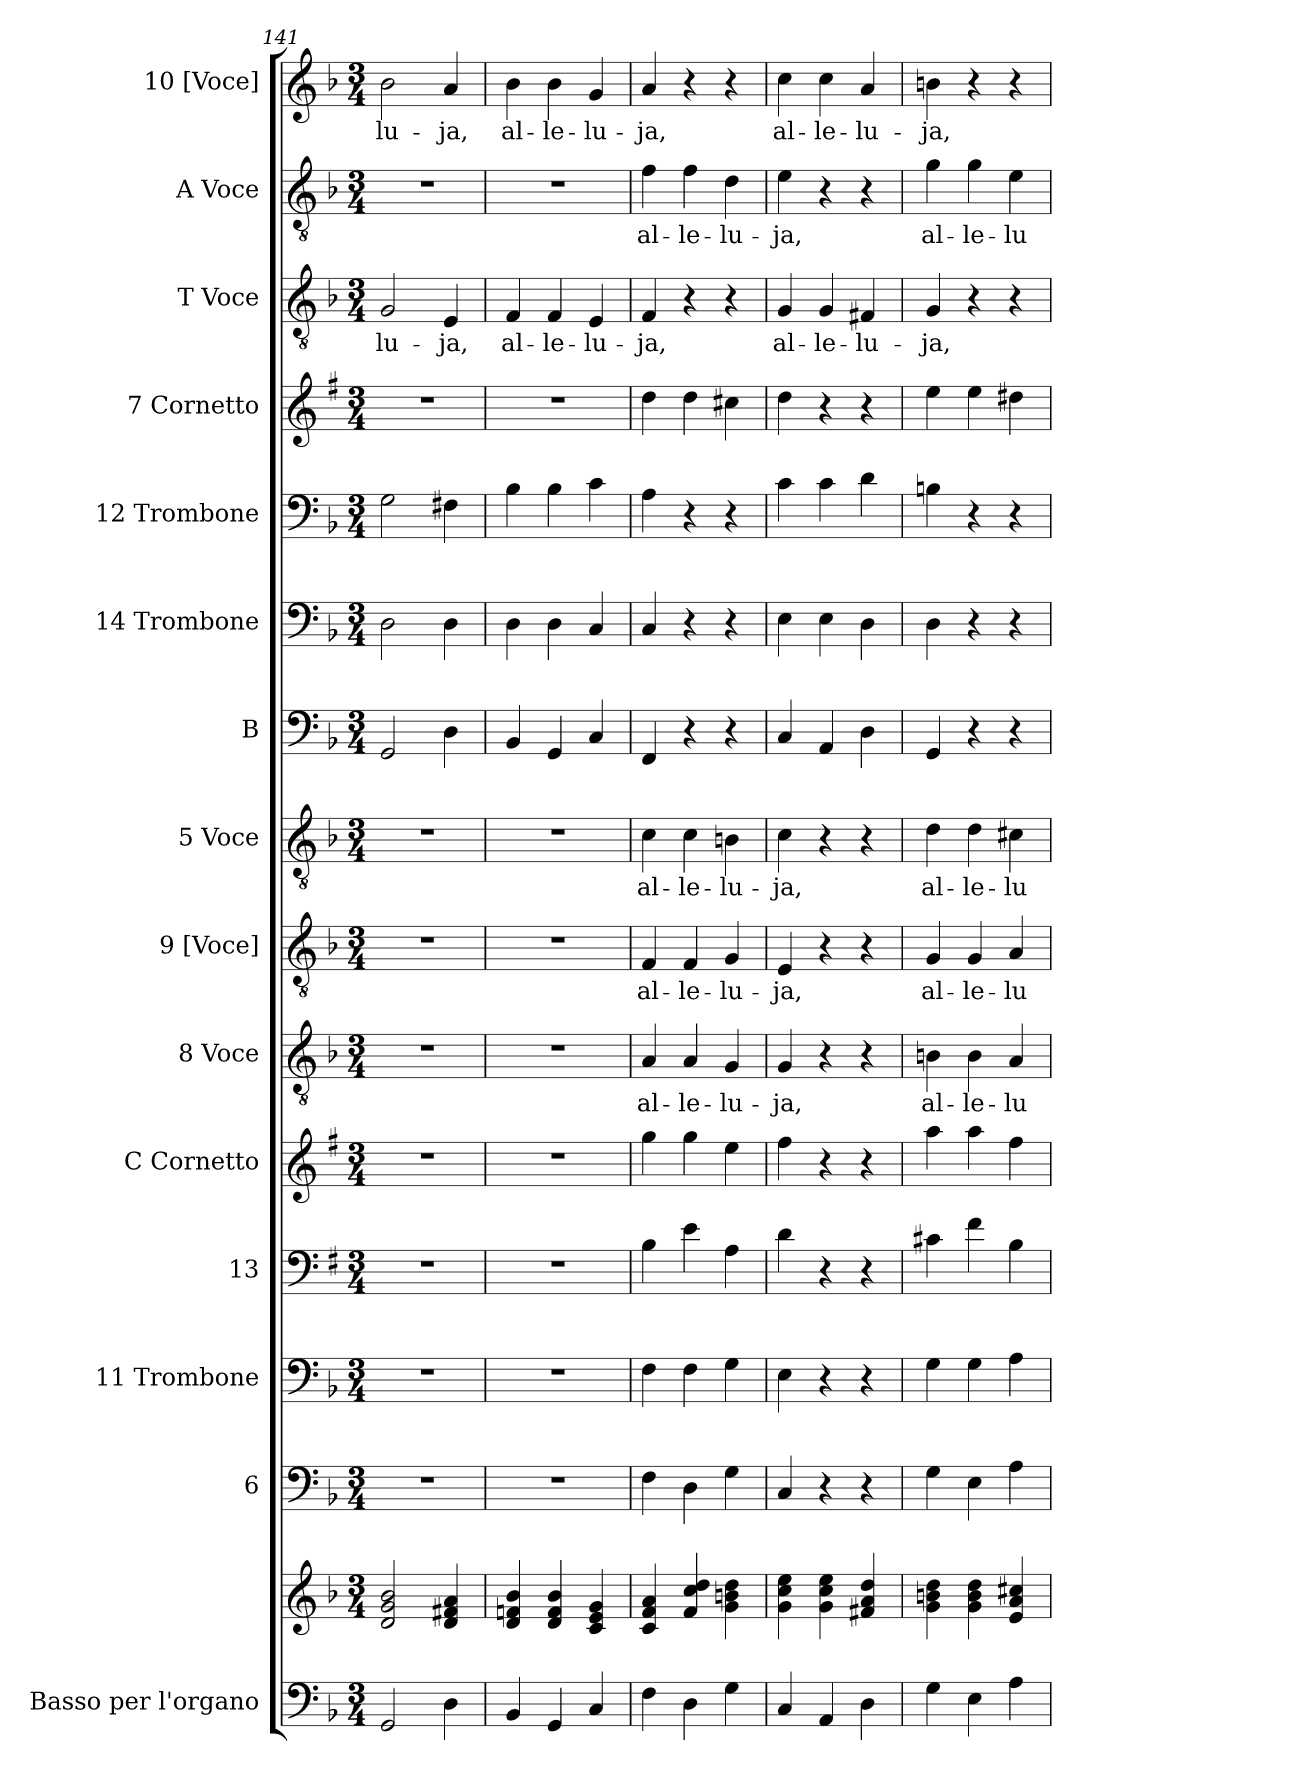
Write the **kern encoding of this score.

**kern	**kern	**kern	**kern	**kern	**kern	**kern	**text	**kern	**text	**kern	**text	**kern	**kern	**kern	**kern	**kern	**text	**kern	**text	**kern	**text
*part15	*part15	*part14	*part13	*part12	*part11	*part10	*part10	*part9	*part9	*part8	*part8	*part7	*part6	*part5	*part4	*part3	*part3	*part2	*part2	*part1	*part1
*staff16	*staff15	*staff14	*staff13	*staff12	*staff11	*staff10	*staff10	*staff9	*staff9	*staff8	*staff8	*staff7	*staff6	*staff5	*staff4	*staff3	*staff3	*staff2	*staff2	*staff1	*staff1
*I"Basso per l'organo	*	*I"6	*I"11 Trombone	*I"13	*I"C Cornetto	*I"8 Voce	*	*I"9 [Voce]	*	*I"5 Voce	*	*I"B	*I"14 Trombone	*I"12 Trombone	*I"7 Cornetto	*I"T Voce	*	*I"A Voce	*	*I"10 [Voce]	*
*	*	*	*	*	*I'Corn. 2	*	*	*	*	*	*	*	*	*	*	*I'T 1	*	*I'A1	*	*	*
*clefF4	*clefG2	*clefF4	*clefF4	*clefF4	*clefG2	*clefGv2	*	*clefGv2	*	*clefGv2	*	*clefF4	*clefF4	*clefF4	*clefG2	*clefGv2	*	*clefGv2	*	*clefG2	*
*	*	*	*	*ITrd1c2	*ITrd1c2	*	*	*	*	*	*	*	*	*	*ITrd1c2	*	*	*	*	*	*
*k[b-]	*k[b-]	*k[b-]	*k[b-]	*k[b-]	*k[b-]	*k[b-]	*	*k[b-]	*	*k[b-]	*	*k[b-]	*k[b-]	*k[b-]	*k[b-]	*k[b-]	*	*k[b-]	*	*k[b-]	*
*F:	*F:	*F:	*F:	*F:	*F:	*F:	*	*F:	*	*F:	*	*F:	*F:	*F:	*F:	*F:	*	*F:	*	*F:	*
*M3/4	*M3/4	*M3/4	*M3/4	*M3/4	*M3/4	*M3/4	*	*M3/4	*	*M3/4	*	*M3/4	*M3/4	*M3/4	*M3/4	*M3/4	*	*M3/4	*	*M3/4	*
=141	=141	=141	=141	=141	=141	=141	=141	=141	=141	=141	=141	=141	=141	=141	=141	=141	=141	=141	=141	=141	=141
!	!	!	!	!	!	!	!	!	!	!	!	!	!	!	!	!	!LO:LY:b	!	!	!	!LO:LY:b
2GG/	2d/ 2g/ 2b-/	2.r	2.r	2.r	2.r	2.r	.	2.r	.	2.r	.	2GG/	2D\	2G\	2.r	2G/	-lu-	2.r	.	2b-\	-lu-
!	!	!	!	!	!	!	!	!	!	!	!	!	!	!	!	!	!LO:LY:b	!	!	!	!LO:LY:b
4D\	4d/ 4f#X/ 4a/	.	.	.	.	.	.	.	.	.	.	4D\	4D\	4F#X\	.	4E/	-ja,	.	.	4a/	-ja,
=142	=142	=142	=142	=142	=142	=142	=142	=142	=142	=142	=142	=142	=142	=142	=142	=142	=142	=142	=142	=142	=142
!	!	!	!	!	!	!	!	!	!	!	!	!	!	!	!	!	!LO:LY:b	!	!	!	!LO:LY:b
4BB-/	4d/ 4fn/ 4b-/	2.r	2.r	2.r	2.r	2.r	.	2.r	.	2.r	.	4BB-/	4D\	4B-\	2.r	4F/	al-	2.r	.	4b-\	al-
!	!	!	!	!	!	!	!	!	!	!	!	!	!	!	!	!	!LO:LY:b	!	!	!	!LO:LY:b
4GG/	4d/ 4f/ 4b-/	.	.	.	.	.	.	.	.	.	.	4GG/	4D\	4B-\	.	4F/	-le-	.	.	4b-\	-le-
!	!	!	!	!	!	!	!	!	!	!	!	!	!	!	!	!	!LO:LY:b	!	!	!	!LO:LY:b
4C/	4c/ 4e/ 4g/	.	.	.	.	.	.	.	.	.	.	4C/	4C/	4c\	.	4E/	-lu-	.	.	4g/	-lu-
=143	=143	=143	=143	=143	=143	=143	=143	=143	=143	=143	=143	=143	=143	=143	=143	=143	=143	=143	=143	=143	=143
!	!	!	!	!	!	!	!LO:LY:b	!	!LO:LY:b	!	!LO:LY:b	!	!	!	!	!	!LO:LY:b	!	!LO:LY:b	!	!LO:LY:b
4F\	4c/ 4f/ 4a/	4F\	4F\	4A\	4ff\	4A/	al-	4F/	al-	4c\	al-	4FF/	4C/	4A\	4cc\	4F/	-ja,	4f\	al-	4a/	-ja,
!	!	!	!	!	!	!	!LO:LY:b	!	!LO:LY:b	!	!LO:LY:b	!	!	!	!	!	!	!	!LO:LY:b	!	!
4D\	4f/ 4cc/ 4dd/	4D\	4F\	4d\	4ff\	4A/	-le-	4F/	-le-	4c\	-le-	4r	4r	4r	4cc\	4r	.	4f\	-le-	4r	.
!	!	!	!	!	!	!	!LO:LY:b	!	!LO:LY:b	!	!LO:LY:b	!	!	!	!	!	!	!	!LO:LY:b	!	!
4G\	4g\ 4bn\ 4dd\	4G\	4G\	4G\	4dd\	4G/	-lu-	4G/	-lu-	4Bn\	-lu-	4r	4r	4r	4bn\	4r	.	4d\	-lu-	4r	.
=144	=144	=144	=144	=144	=144	=144	=144	=144	=144	=144	=144	=144	=144	=144	=144	=144	=144	=144	=144	=144	=144
!	!	!	!	!	!	!	!LO:LY:b	!	!LO:LY:b	!	!LO:LY:b	!	!	!	!	!	!LO:LY:b	!	!LO:LY:b	!	!LO:LY:b
4C/	4g\ 4cc\ 4ee\	4C/	4E\	4c\	4ee\	4G/	-ja,	4E/	-ja,	4c\	-ja,	4C/	4E\	4c\	4cc\	4G/	al-	4e\	-ja,	4cc\	al-
!	!	!	!	!	!	!	!	!	!	!	!	!	!	!	!	!	!LO:LY:b	!	!	!	!LO:LY:b
4AA/	4g\ 4cc\ 4ee\	4r	4r	4r	4r	4r	.	4r	.	4r	.	4AA/	4E\	4c\	4r	4G/	-le-	4r	.	4cc\	-le-
!	!	!	!	!	!	!	!	!	!	!	!	!	!	!	!	!	!LO:LY:b	!	!	!	!LO:LY:b
4D\	4f#X/ 4a/ 4dd/	4r	4r	4r	4r	4r	.	4r	.	4r	.	4D\	4D\	4d\	4r	4F#X/	-lu-	4r	.	4a/	-lu-
=145	=145	=145	=145	=145	=145	=145	=145	=145	=145	=145	=145	=145	=145	=145	=145	=145	=145	=145	=145	=145	=145
!	!	!	!	!	!	!	!LO:LY:b	!	!LO:LY:b	!	!LO:LY:b	!	!	!	!	!	!LO:LY:b	!	!LO:LY:b	!	!LO:LY:b
4G\	4g\ 4bn\ 4dd\	4G\	4G\	4Bn\	4gg\	4Bn\	al-	4G/	al-	4d\	al-	4GG/	4D\	4Bn\	4dd\	4G/	-ja,	4g\	al-	4bn\	-ja,
!	!	!	!	!	!	!	!LO:LY:b	!	!LO:LY:b	!	!LO:LY:b	!	!	!	!	!	!	!	!LO:LY:b	!	!
4E\	4g\ 4b\ 4dd\	4E\	4G\	4e\	4gg\	4B\	-le-	4G/	-le-	4d\	-le-	4r	4r	4r	4dd\	4r	.	4g\	-le-	4r	.
!	!	!	!	!	!	!	!LO:LY:b	!	!LO:LY:b	!	!LO:LY:b	!	!	!	!	!	!	!	!LO:LY:b	!	!
4A\	4e/ 4a/ 4cc#X/	4A\	4A\	4A\	4ee\	4A/	-lu-	4A/	-lu-	4c#X\	-lu-	4r	4r	4r	4cc#X\	4r	.	4e\	-lu-	4r	.
=	=	=	=	=	=	=	=	=	=	=	=	=	=	=	=	=	=	=	=	=	=
*-	*-	*-	*-	*-	*-	*-	*-	*-	*-	*-	*-	*-	*-	*-	*-	*-	*-	*-	*-	*-	*-
